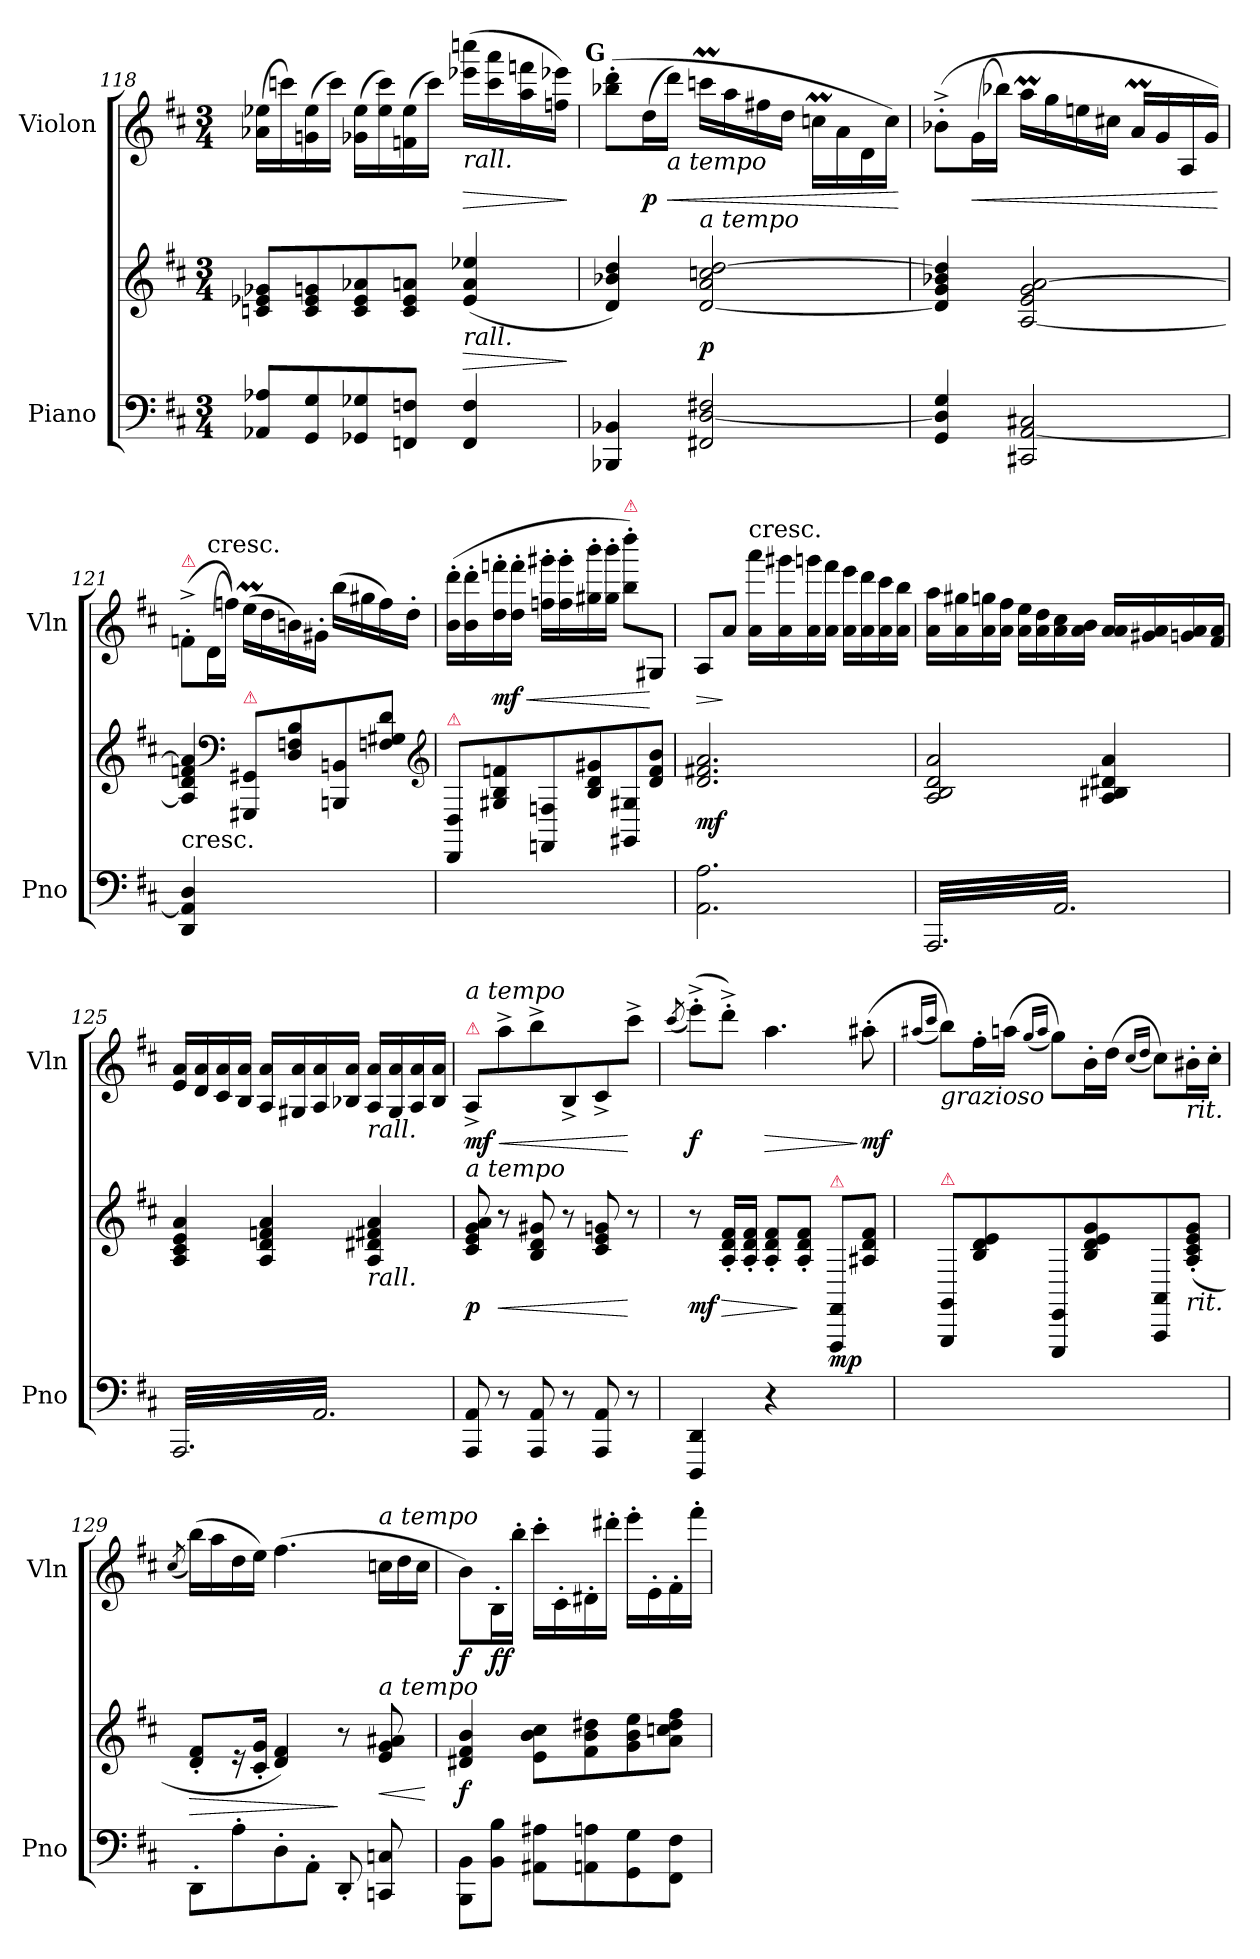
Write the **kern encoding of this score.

**kern	**kern	**dynam	**kern	**dynam
*part2	*part2	*part2	*part1	*part1
*staff3	*staff2	*staff2/3	*staff1	*staff1
*I"Piano	*	*	*I"Violon	*
*I'Pno	*	*	*I'Vln	*
*clefF4	*clefG2	*	*clefG2	*
*k[f#c#]	*k[f#c#]	*	*k[f#c#]	*
*D:	*D:	*	*D:	*
*M3/4	*M3/4	*	*M3/4	*
=118	=118	=118	=118	=118
8AA-X/ 8A-X/L	8cn/ 8e-X/ 8g-X/L	.	(16a-X\ 16ee-X\LL	.
.	.	.	16cccn\)	.
8GG/ 8G/	8c/ 8e-/ 8gn/	.	(16gn\ 16ee-\	.
.	.	.	16ccc\JJ)	.
8GG-X/ 8G-X/	8c/ 8e-/ 8a-X/	.	(16g-X\ 16ee-\LL	.
.	.	.	16ee-\ 16ccc\)	.
8FFn/ 8Fn/J	8c/ 8e-/ 8an/J	.	(16fn\ 16ee-\	.
.	.	.	16ccc\JJ)	.
!	!	!	!LO:TX:b:i:t=rall.	!
!	!LO:TX:b:i:t=rall.	!	!	!
!	!	!	!	!LO:HP:b
4FF/ 4F/	(>4e-/ 4a/ 4ee-X/	>	(16eee-X\ 16ccccn\LL	>
.	.	.	16ccc\ 16aaa\	.
.	.	.	16aa\ 16fffn\	.
.	.	.	16ffn\ 16eee-X\JJ)	.
.	.	]	.	]
=119	=119	=119	=119	=119
!	!	!	!LO:TX:a:B:rj:t=G	!
4BBB-X/ 4BB-X/	4d/ 4b-X/ 4dd/)	.	(8bb-X'\ 8ddd'\L	.
.	.	.	(16dd\L	p
!	!	!	!LO:TX:b:i:t=a tempo	!
!	!	!	!	!LO:HP:b
.	.	.	16ddd\JJ)	<
!	!LO:TX:a:i:t=a tempo	!	!	!
2FF#X/ [2D/ 2F#X/	[2d/ 2a/ 2ccn/ [2dd/	p	16cccnM\LL	.
.	.	.	16aa\	.
.	.	.	16ff#X\	.
.	.	.	16dd\JJ	.
.	.	.	16ccnM\LL	.
.	.	.	16a\	.
.	.	.	16d\	.
.	.	.	16cc\JJ)	.
.	.	.	.	[
=120	=120	=120	=120	=120
4GG/ 4D]/ 4G/	4d]/ 4g/ 4b-X/ 4dd]/	.	(8b-X'^<\L	.
!	!	!	!	!LO:HP:b
.	.	.	(16g\L	<
.	.	.	16bb-X\JJ)	.
2CC#X/ [2AA/ 2C#X/	[2A/ 2e/ 2g/ [2a/	.	16aam\LL	.
.	.	.	16gg\	.
.	.	.	16een\	.
.	.	.	16cc#X\JJ	.
.	.	.	16am/LL	.
.	.	.	16g/	.
.	.	.	16A/	.
.	.	.	16g/JJ)	.
.	.	.	.	[
=121	=121	=121	=121	=121
!	!	!	!LO:TX:a:color=crimson:t=⚠	!
!	!LO:TX:c:t=cresc.	!	!	!
4DD/ 4AA]/ 4D/	4A]/ 4d/ 4fn/ 4a]/	.	(8fn'^<\L	.
!	!	!	!LO:TX:t=cresc.	!
.	.	.	(16d\L	.
.	.	.	16ffn\JJ))	.
*	*clefF4	*	*	*
!	!LO:TX:a:color=crimson:t=⚠	!	!	!
2ryy	8GGG#X/ 8GG#X/L	.	(16eem\LL	.
.	.	.	16dd\	.
.	8D\ 8Fn\ 8B\	.	16bn\)	.
.	.	.	16g#X'\JJ	.
.	8BBBn/ 8BBn/	.	(16bb\LL	.
.	.	.	16gg#X\	.
.	8Fn\ 8G#X\ 8d\J	.	16ff\)	.
.	.	.	16dd'\JJ	.
*	*clefG2	*	*	*
=122	=122	=122	=122	=122
!	!LO:TX:a:color=crimson:t=⚠	!	!	!
2.ryy	8DD/ 8D/L	.	(16b'\ 16ddd'\LL	.
.	.	.	16b'\ 16ddd'\	.
!	!	!	!	!LO:HP:b
.	8G#X\ 8B\ 8fn\	.	16dd'\ 16fffn'\	< mf
.	.	.	16dd'\ 16fff'\JJ	.
.	8FFn/ 8Fn/	.	16ffn'\ 16ggg#X'\LL	.
.	.	.	16ff'\ 16ggg#'\	.
.	8B\ 8d\ 8g#X\	.	16gg#X'\ 16bbb'\	.
.	.	.	16gg#'\ 16bbb'\JJ	.
!	!	!	!LO:TX:a:color=crimson:t=⚠	!
.	8GG#X/ 8G#X/	.	8bb'\ 8dddd'\L)	.
.	8d\ 8f\ 8b\J	.	8G#X/J	[
=123	=123	=123	=123	=123
!	!	!	!	!LO:HP:b
2.AA\ 2.A\	2.d/ 2.f#X/ 2.a/	mf	8A/L	>
.	.	.	8a/J	]
!	!	!	!LO:TX:t=cresc.	!
.	.	.	16a\ 16aaa\LL	.
.	.	.	16a\ 16ggg#X\	.
.	.	.	16a\ 16gggn\	.
.	.	.	16a\ 16fff#\JJ	.
.	.	.	16a\ 16eee\LL	.
.	.	.	16a\ 16ddd\	.
.	.	.	16a\ 16ccc#\	.
.	.	.	16a\ 16bb\JJ	.
=124	=124	=124	=124	=124
*tremolo	*	*	*	*
32AAA/LLL	2A/ 2B/ 2d/ 2a/	.	16a\ 16aa\LL	.
32AA/	.	.	.	.
32AAA/	.	.	16a\ 16gg#X\	.
32AA/	.	.	.	.
32AAA/	.	.	16a\ 16ggn\	.
32AA/	.	.	.	.
32AAA/	.	.	16a\ 16ff#\JJ	.
32AA/	.	.	.	.
32AAA/	.	.	16a\ 16ee\LL	.
32AA/	.	.	.	.
32AAA/	.	.	16a\ 16dd\	.
32AA/	.	.	.	.
32AAA/	.	.	16a\ 16cc#\	.
32AA/	.	.	.	.
32AAA/	.	.	16a\ 16b\JJ	.
32AA/	.	.	.	.
32AAA/	4A/ 4B#X/ 4d#X/ 4a/	.	16a/ 16a/LL	.
32AA/	.	.	.	.
32AAA/	.	.	16g#X/ 16a/	.
32AA/	.	.	.	.
32AAA/	.	.	16gn/ 16a/	.
32AA/	.	.	.	.
32AAA/	.	.	16f#/ 16a/JJ	.
32AA/JJJ	.	.	.	.
=125	=125	=125	=125	=125
32AAA/LLL	4A/ 4c#/ 4e/ 4a/	.	16e/ 16a/LL	.
32AA/	.	.	.	.
32AAA/	.	.	16d/ 16a/	.
32AA/	.	.	.	.
32AAA/	.	.	16c#/ 16a/	.
32AA/	.	.	.	.
32AAA/	.	.	16B/ 16a/JJ	.
32AA/	.	.	.	.
32AAA/	4A/ 4d/ 4fn/ 4a/	.	16A/ 16a/LL	.
32AA/	.	.	.	.
32AAA/	.	.	16G#X/ 16a/	.
32AA/	.	.	.	.
32AAA/	.	.	16A/ 16a/	.
32AA/	.	.	.	.
32AAA/	.	.	16B-X/ 16a/JJ	.
32AA/	.	.	.	.
!	!	!	!LO:TX:b:i:t=rall.	!
!	!LO:TX:b:i:t=rall.	!	!	!
32AAA/	4A/ 4d#X/ 4f#X/ 4a/	.	16A/ 16a/LL	.
32AA/	.	.	.	.
32AAA/	.	.	16G#/ 16a/	.
32AA/	.	.	.	.
32AAA/	.	.	16A/ 16a/	.
32AA/	.	.	.	.
32AAA/	.	.	16B-/ 16a/JJ	.
32AA/JJJ	.	.	.	.
*Xtremolo	*	*	*	*
=126	=126	=126	=126	=126
!	!	!	!LO:TX:a:i:t=a tempo	!
!	!	!	!LO:TX:a:color=crimson:t=⚠	!
!	!LO:TX:a:i:t=a tempo	!	!	!
!	!	!	!	!LO:HP:b
8AAA/ 8AA/	8c#/ 8e/ 8g/ 8a/	p	8A^/L	< mf
.	.	.	.	.
.	.	.	.	.
.	.	.	.	.
8r	8r	<	8aa^\	.
.	.	.	.	.
.	.	.	.	.
.	.	.	.	.
8AAA/ 8AA/	8B/ 8d/ 8g#X/	.	8bb^\	.
.	.	.	.	.
.	.	.	.	.
.	.	.	.	.
8r	8r	.	8B^/	.
8AAA/ 8AA/	8c#/ 8e/ 8gn/	.	8c#^/	.
8r	8r	[	8ccc#^\J	[
=127	=127	=127	=127	=127
.	.	.	(8qccc#/	.
4DDD/ 4DD/	8r	mf	(8eee'^<\L)	f
.	16A'>/ 16d'>/ 16f#'>/LL	>	8ddd'^<\J)	.
.	16A'>/ 16d'>/ 16f#'>/JJ	.	.	.
!	!	!	!	!LO:HP:b
4r	8A'>/ 8d'>/ 8f#'>/L	.	4.aa\	>
.	8A'>/ 8d'>/ 8f#'>/J	]	.	.
!	!LO:TX:a:color=crimson:t=⚠	!	!	!
4ryy	8FFF#/ 8FF#/L	mp	.	.
.	8A#X\ 8d\ 8f#\J	.	(8aa#X'\	] mf
=128	=128	=128	=128	=128
.	.	.	(16qqaa#X/LL	.
.	.	.	16qqccc#/JJ	.
!	!	!	!LO:TX:b:i:t=grazioso	!
!	!LO:TX:a:color=crimson:t=⚠	!	!	!
2.ryy	8GGG/ 8GG/L	.	8bb\L))	.
.	8B\ 8d\ 8e\	.	16ff#'\L	.
.	.	.	(16aan\JJ	.
.	.	.	(16qqgg/LL	.
.	.	.	16qqaa/JJ	.
.	8EEE/ 8EE/	.	8gg\L))	.
.	8B\ 8d\ 8e\ 8g\	.	16b'\L	.
.	.	.	(16dd\JJ	.
.	.	.	(16qqcc#/LL	.
.	.	.	16qqdd/JJ	.
.	8AAA/ 8AA/	.	8cc#\L))	.
!	!	!	!LO:TX:b:i:t=rit.	!
!	!LO:TX:b:i:t=rit.	!	!	!
.	(8A'\ 8c#'\ 8e'\ 8g'\J	.	16b#X'\L	.
.	.	.	16cc#'\JJ	.
=129	=129	=129	=129	=129
.	.	.	(8qcc#/	.
8DD'\L	8d'/ 8f#'/L	>	(16bb\LL)	.
.	.	.	16aa\	.
8A'\	16r	.	16dd\	.
.	16c#'/ 16g'/Jk	.	16ee\JJ)	.
8D'\	4d/ 4f#/)	.	(4.ff#\	.
8AA'\J	.	.	.	.
8DD'>/	8r	]	.	.
*	*	*	*Xtuplet	*
!	!	!	!LO:TX:a:i:t=a tempo	!
!	!LO:TX:a:i:t=a tempo	!	!	!
8CCn/ 8Cn/	8e/ 8g/ 8a#X/	<	24ccn\LL	.
.	.	.	24dd\	.
.	.	.	24cc\JJ	.
.	.	[	.	.
=130	=130	=130	=130	=130
8BBB\ 8BB\L	4d#X/ 4f#/ 4b/	f	8b\L)	f
8BB\ 8B\J	.	.	16B'\L	ff
.	.	.	16bb'\JJ	.
8AA#X\ 8A#X\L	8e\ 8b\ 8cc#\L	.	16ccc#'\LL	.
.	.	.	16c#'\	.
8AAn\ 8An\	8f#\ 8b\ 8dd#X\	.	16d#X'\	.
.	.	.	16ddd#X'\JJ	.
8GG\ 8G\	8g\ 8b\ 8ee\	.	16eee'\LL	.
.	.	.	16e'\	.
8FF#\ 8F#\J	8a\ 8ccn\ 8dd#\ 8ff#\J	.	16f#'\	.
.	.	.	16fff#'\JJ	.
=	=	=	=	=
*-	*-	*-	*-	*-
